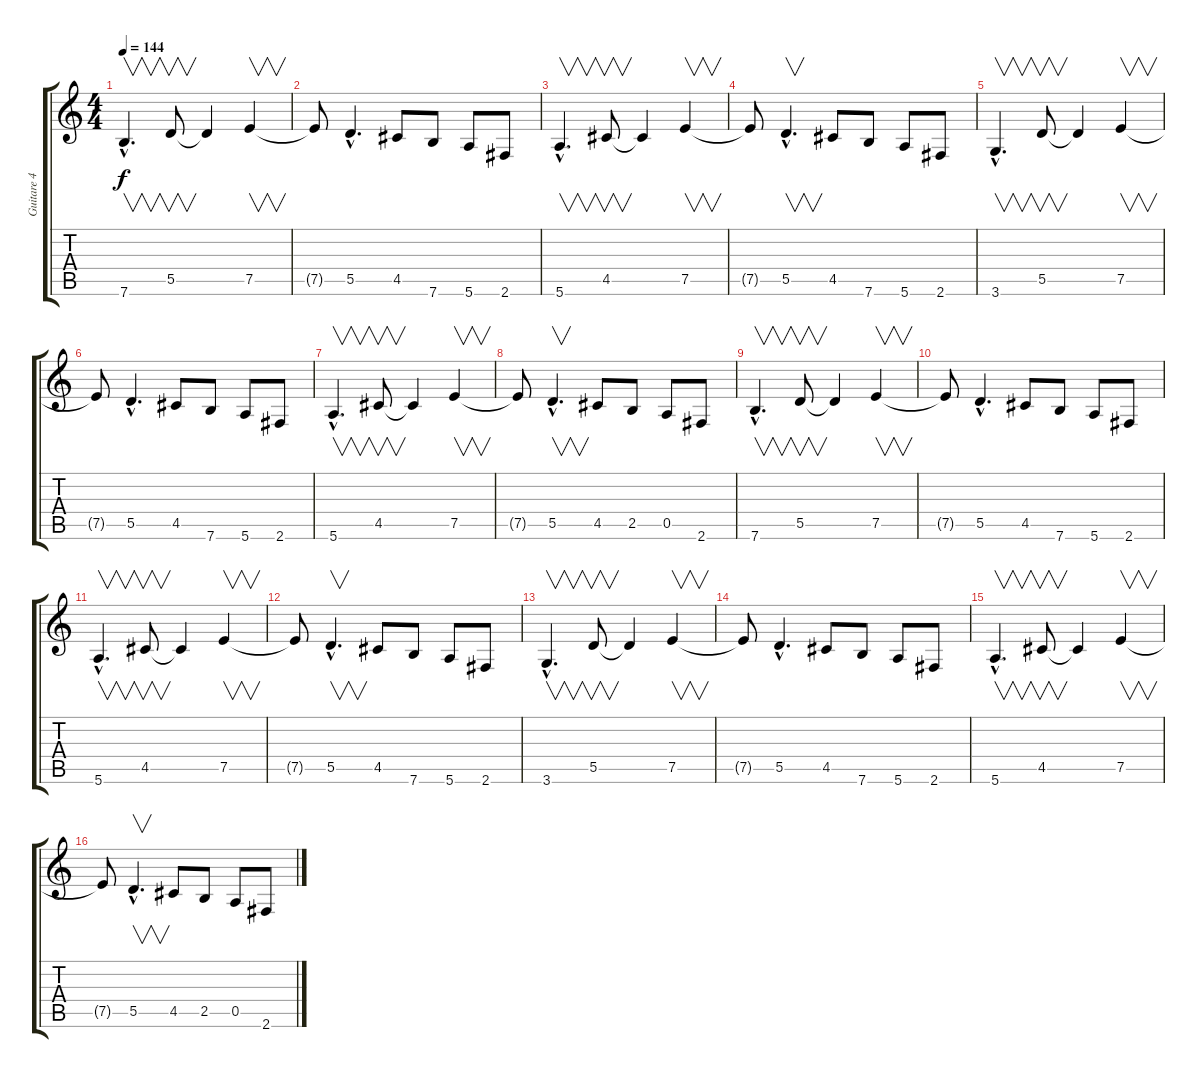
\track ("Guitare 4 ( Electrique )" "Guitare 4 ") {instrument distortionguitar}
\staff {score tabs}
\tuning (E4 B3 G3 D3 A2 E2) {hide}
\ts (4 4)
\tempo 144
\clef g2
\ks c
7.6{hac}.4{v d dy f} 5.5.8{v} 5.5{t}.4 7.5.4{v} |
7.5{t}.8 5.5{hac}.4{d} 4.5.8 7.6.8 5.6.8 2.6.8 |
5.6{hac}.4{v d} 4.5.8{v} 4.5{t}.4 7.5.4{v} |
7.5{t}.8 5.5{hac}.4{v d} 4.5.8 7.6.8 5.6.8 2.6.8 |
3.6{hac}.4{v d} 5.5.8{v} 5.5{t}.4 7.5.4{v} |
7.5{t}.8 5.5{hac}.4{d} 4.5.8 7.6.8 5.6.8 2.6.8 |
5.6{hac}.4{v d} 4.5.8{v} 4.5{t}.4 7.5.4{v} |
7.5{t}.8 5.5{hac}.4{v d} 4.5.8 2.5.8 0.5.8 2.6.8 |
7.6{hac}.4{v d} 5.5.8{v} 5.5{t}.4 7.5.4{v} |
7.5{t}.8 5.5{hac}.4{d} 4.5.8 7.6.8 5.6.8 2.6.8 |
5.6{hac}.4{v d} 4.5.8{v} 4.5{t}.4 7.5.4{v} |
7.5{t}.8 5.5{hac}.4{v d} 4.5.8 7.6.8 5.6.8 2.6.8 |
3.6{hac}.4{v d} 5.5.8{v} 5.5{t}.4 7.5.4{v} |
7.5{t}.8 5.5{hac}.4{d} 4.5.8 7.6.8 5.6.8 2.6.8 |
5.6{hac}.4{v d} 4.5.8{v} 4.5{t}.4 7.5.4{v} |
7.5{t}.8 5.5{hac}.4{v d} 4.5.8 2.5.8 0.5.8 2.6.8
